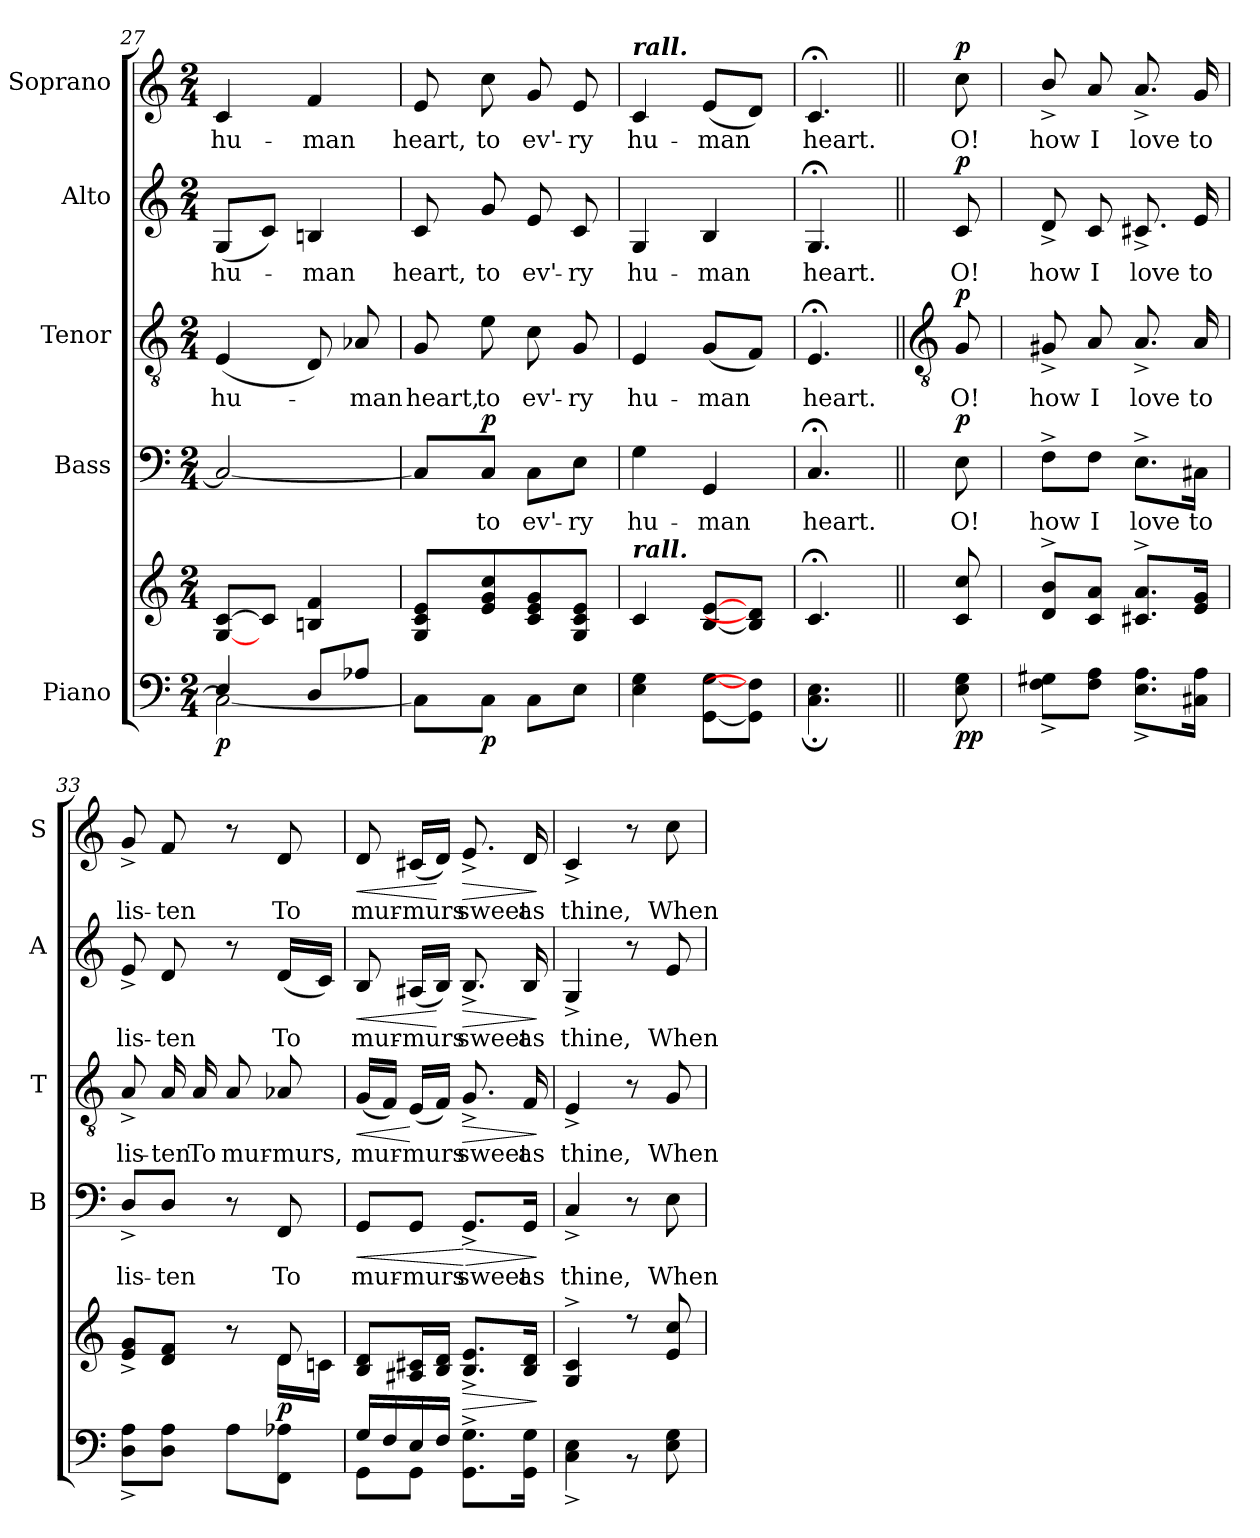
**kern	**kern	**dynam	**kern	**text	**dynam	**kern	**text	**dynam	**kern	**text	**dynam	**kern	**text	**dynam
*part5	*part5	*part5	*part4	*part4	*part4	*part3	*part3	*part3	*part2	*part2	*part2	*part1	*part1	*part1
*staff6	*staff5	*staff5/6	*staff4	*staff4	*staff4	*staff3	*staff3	*staff3	*staff2	*staff2	*staff2	*staff1	*staff1	*staff1
*I"Piano	*	*	*I"Bass	*	*	*I"Tenor	*	*	*I"Alto	*	*	*I"Soprano	*	*
*	*	*	*I'B	*	*	*I'T	*	*	*I'A	*	*	*I'S	*	*
*clefF4	*clefG2	*	*clefF4	*	*	*clefGv2	*	*	*clefG2	*	*	*clefG2	*	*
*k[]	*k[]	*	*k[]	*	*	*k[]	*	*	*k[]	*	*	*k[]	*	*
*C:	*C:	*	*C:	*	*	*C:	*	*	*C:	*	*	*C:	*	*
*M2/4	*M2/4	*	*M2/4	*	*	*M2/4	*	*	*M2/4	*	*	*M2/4	*	*
=27	=27	=27	=27	=27	=27	=27	=27	=27	=27	=27	=27	=27	=27	=27
*^	*	*	*	*	*	*	*	*	*	*	*	*	*	*
!	!	!	!LO:DY:b=2	!	!	!	!	!LO:LY:b	!	!	!LO:LY:b	!	!	!LO:LY:b	!
4E/	2C\_	[8G [8cL	p	2C_	.	.	(<4E	hu-	.	(<8GL	hu-	.	4c	hu-	.
.	.	8cJ]	.	.	.	.	.	.	.	8cJ)	.	.	.	.	.
!	!	!	!	!	!	!	!	!	!	!	!LO:LY:b	!	!	!LO:LY:b	!
8D/L	.	4Bn 4f	.	.	.	.	8D)	.	.	4Bn	man	.	4f	-man	.
!	!	!	!	!	!	!	!	!LO:LY:b	!	!	!	!	!	!	!
8A-X/J	.	.	.	.	.	.	8A-X	man	.	.	.	.	.	.	.
=28	=28	=28	=28	=28	=28	=28	=28	=28	=28	=28	=28	=28	=28	=28	=28
!LO:N:vis=1	!	!	!	!	!	!	!	!LO:LY:b	!	!	!LO:LY:b	!	!	!LO:LY:b	!
2ryy	8C\L]	8G 8c 8eL	.	8C/L]	.	.	8G	heart,	.	8c	heart,	.	8e	heart,	.
!	!	!	!LO:DY:b=2	!	!LO:LY:b	!LO:DY:b	!	!LO:LY:b	!	!	!LO:LY:b	!	!	!LO:LY:b	!
.	8C\J	8e 8g 8cc	p	8C/J	to	p	8e	to	.	8g	to	.	8cc	to	.
!	!	!	!	!	!LO:LY:b	!	!	!LO:LY:b	!	!	!LO:LY:b	!	!	!LO:LY:b	!
.	8C\L	8c 8e 8g	.	8C\L	ev'-	.	8c	ev'-	.	8e	ev'-	.	8g	ev'-	.
!	!	!	!	!	!LO:LY:b	!	!	!LO:LY:b	!	!	!LO:LY:b	!	!	!LO:LY:b	!
.	8E\J	8G 8c 8eJ	.	8E\J	-ry	.	8G	-ry	.	8c	-ry	.	8e	-ry	.
=29	=29	=29	=29	=29	=29	=29	=29	=29	=29	=29	=29	=29	=29	=29	=29
!	!	!	!	!	!	!	!	!	!	!	!	!	!LO:TX:a:Bi:t=rall.	!	!
!	!	!LO:TX:a:Bi:t=rall.	!	!	!	!	!	!	!	!	!	!	!	!	!
!LO:N:vis=1	!	!	!	!	!LO:LY:b	!	!	!LO:LY:b	!	!	!LO:LY:b	!	!	!LO:LY:b	!
2ryy	4E\ 4G\	4c	.	4G	hu-	.	4E	hu-	.	4G	hu-	.	4c	hu-	.
!	!	!	!	!	!LO:LY:b	!	!	!LO:LY:b	!	!	!LO:LY:b	!	!	!LO:LY:b	!
.	[8GG\ [8G\L	[8B [8eL	.	4GG	-man	.	(<8GL	-man	.	4B	-man	.	(<8eL	-man	.
.	8GG\] 8F\]J	8B] 8d]J	.	.	.	.	8FJ)	.	.	.	.	.	8dJ)	.	.
=30	=30	=30	=30	=30	=30	=30	=30	=30	=30	=30	=30	=30	=30	=30	=30
!	!	!	!	!	!LO:LY:b	!	!	!LO:LY:b	!	!	!LO:LY:b	!	!	!LO:LY:b	!
4.ryy	4.C\;< 4.E\;<	4.c;<	.	4.C;<	heart.	.	4.E;<	heart.	.	4.G;<	heart.	.	4.c;<	heart.	.
!!LO:LB:g=z
=31||	=31||	=31||	=31||	=31||	=31||	=31||	=31||	=31||	=31||	=31||	=31||	=31||	=31||	=31||	=31||
*	*	*	*	*	*	*	*clefGv2	*	*	*	*	*	*	*	*
*	*	*^	*	*	*	*	*	*	*	*	*	*	*	*	*
!	!	!	!	!LO:DY:b=2	!	!LO:LY:b	!	!	!LO:LY:b	!	!	!LO:LY:b	!	!	!LO:LY:b	!
!	!	!	!	!LO:DY:n=1:b	!	!	!LO:DY:b	!	!	!LO:DY:b	!	!	!LO:DY:b	!	!	!LO:DY:b
8ryy	8E\ 8G\	8c 8cc	8ryy	p p	8E	O!	p	8G	O!	p	8c	O!	p	8cc	O!	p
=32	=32	=32	=32	=32	=32	=32	=32	=32	=32	=32	=32	=32	=32	=32	=32	=32
!LO:N:vis=1	!	!	!LO:N:vis=1	!	!	!LO:LY:b	!	!	!LO:LY:b	!	!	!LO:LY:b	!	!	!LO:LY:b	!
2ryy	8F\^ 8G#X\^L	8d^ 8b^L	2ryy	.	8F^\L	how	.	8G#X^	how	.	8d^	how	.	8b^/	how	.
!	!	!	!	!	!	!LO:LY:b	!	!	!LO:LY:b	!	!	!LO:LY:b	!	!	!LO:LY:b	!
.	8F\ 8A\J	8c 8aJ	.	.	8F\J	I	.	8A	I	.	8c	I	.	8a	I	.
!	!	!	!	!	!	!LO:LY:b	!	!	!LO:LY:b	!	!	!LO:LY:b	!	!	!LO:LY:b	!
.	8.E\^ 8.A\^L	8.c#X^ 8.a^L	.	.	8.E^\L	love	.	8.A^	love	.	8.c#X^	love	.	8.a^	love	.
!	!	!	!	!	!	!LO:LY:b	!	!	!LO:LY:b	!	!	!LO:LY:b	!	!	!LO:LY:b	!
.	16C#X\ 16A\J	16e 16gJ	.	.	16C#X\Jk	to	.	16A	to	.	16e	to	.	16g	to	.
=33	=33	=33	=33	=33	=33	=33	=33	=33	=33	=33	=33	=33	=33	=33	=33	=33
!LO:N:vis=1	!	!	!	!	!	!LO:LY:b	!	!	!LO:LY:b	!	!	!LO:LY:b	!	!	!LO:LY:b	!
2ryy	8D\^ 8A\^L	8e^ 8g^L	4.ryy	.	8D^/L	lis-	.	8A^	lis-	.	8e^	lis-	.	8g^	lis-	.
!	!	!	!	!	!	!LO:LY:b	!	!	!LO:LY:b	!	!	!LO:LY:b	!	!	!LO:LY:b	!
.	8D\ 8A\J	8d 8fJ	.	.	8D/J	-ten	.	16A	-ten	.	8d	-ten	.	8f	-ten	.
!	!	!	!	!	!	!	!	!	!LO:LY:b	!	!	!	!	!	!	!
.	.	.	.	.	.	.	.	16A	To	.	.	.	.	.	.	.
!	!	!	!	!	!	!	!	!	!LO:LY:b	!	!	!	!	!	!	!
.	8A\L	8r	.	.	8r	.	.	8A	mur-	.	8r	.	.	8r	.	.
!	!	!	!	!LO:DY:b	!	!LO:LY:b	!	!	!LO:LY:b	!	!	!LO:LY:b	!	!	!LO:LY:b	!
.	8FF\ 8A-X\J	8d	16d\LL	p	8FF	To	.	8A-X	-murs,	.	(<16dLL	To	.	8d	To	.
.	.	.	16cn\JJ	.	.	.	.	.	.	.	16cJJ)	.	.	.	.	.
=34	=34	=34	=34	=34	=34	=34	=34	=34	=34	=34	=34	=34	=34	=34	=34	=34
!	!	!	!	!LO:HP:b	!	!LO:LY:b	!LO:HP:b	!	!LO:LY:b	!LO:HP:b	!	!LO:LY:b	!LO:HP:b	!	!LO:LY:b	!LO:HP:b
!	!	!	!	!LO:DY:n=1:b=2	!	!	!	!	!	!	!	!	!	!	!	!
16G/LL	8GG\L	8B 8dL	2ryy	< p	8GG/L	mur-	<	(<16GLL	mur-	<	8B	mur-	<	8d	mur-	<
16F/	.	.	.	.	.	.	.	16FJJ)	.	.	.	.	.	.	.	.
!	!	!	!	!	!	!LO:LY:b	!	!	!LO:LY:b	!	!	!LO:LY:b	!	!	!LO:LY:b	!
16E/	8GG\J	16A#X 16c#XL	.	.	8GG/J	-murs	.	(<16ELL	murs	[	(<16A#XLL	-murs	.	(<16c#XLL	-murs	.
16F/JJ	.	16B 16dJJ	.	[	.	.	.	16FJJ)	.	.	16BJJ)	.	[	16dJJ)	.	[
!	!	!	!	!LO:HP:b	!	!LO:LY:b	!LO:HP:n=1:b	!	!LO:LY:b	!LO:HP:b	!	!LO:LY:b	!LO:HP:b	!	!LO:LY:b	!LO:HP:b
4ryy	8.GG\^ 8.G\^L	8.B^ 8.e^L	.	>	8.GG^/L	sweet	[ >	8.G^	sweet	>	8.B^	sweet	>	8.e^	sweet	>
!	!	!	!	!	!	!LO:LY:b	!	!	!LO:LY:b	!	!	!LO:LY:b	!	!	!LO:LY:b	!
.	16GG\ 16G\J	16B 16dJ	.	.	16GG/Jk	as	.	16F	as	.	16B	as	.	16d	as	.
*v	*v	*	*	*	*	*	*	*	*	*	*	*	*	*	*	*
*	*v	*v	*	*	*	*	*	*	*	*	*	*	*	*	*
.	.	]	.	.	]	.	.	]	.	.	]	.	.	]
=35	=35	=35	=35	=35	=35	=35	=35	=35	=35	=35	=35	=35	=35	=35
*	*^	*	*	*	*	*	*	*	*	*	*	*	*	*
!LO:N:vis=1	!	!LO:N:vis=1	!	!	!LO:LY:b	!	!	!LO:LY:b	!	!	!LO:LY:b	!	!	!LO:LY:b	!
*^	*	*	*	*	*	*	*	*	*	*	*	*	*	*	*
2ryy	4C\^ 4E\^	4G^ 4c^	2ryy	.	4C^	thine,	.	4E^	thine,	.	4G^	thine,	.	4c^	thine,	.
.	8r	8r	.	.	8r	.	.	8r	.	.	8r	.	.	8r	.	.
!	!	!	!	!	!	!LO:LY:b	!	!	!LO:LY:b	!	!	!LO:LY:b	!	!	!LO:LY:b	!
.	8E\ 8G\	8e 8cc	.	.	8E	When	.	8G	When	.	8e	When	.	8cc	When	.
*v	*v	*	*	*	*	*	*	*	*	*	*	*	*	*	*	*
*	*v	*v	*	*	*	*	*	*	*	*	*	*	*	*	*
=	=	=	=	=	=	=	=	=	=	=	=	=	=	=
*-	*-	*-	*-	*-	*-	*-	*-	*-	*-	*-	*-	*-	*-	*-
